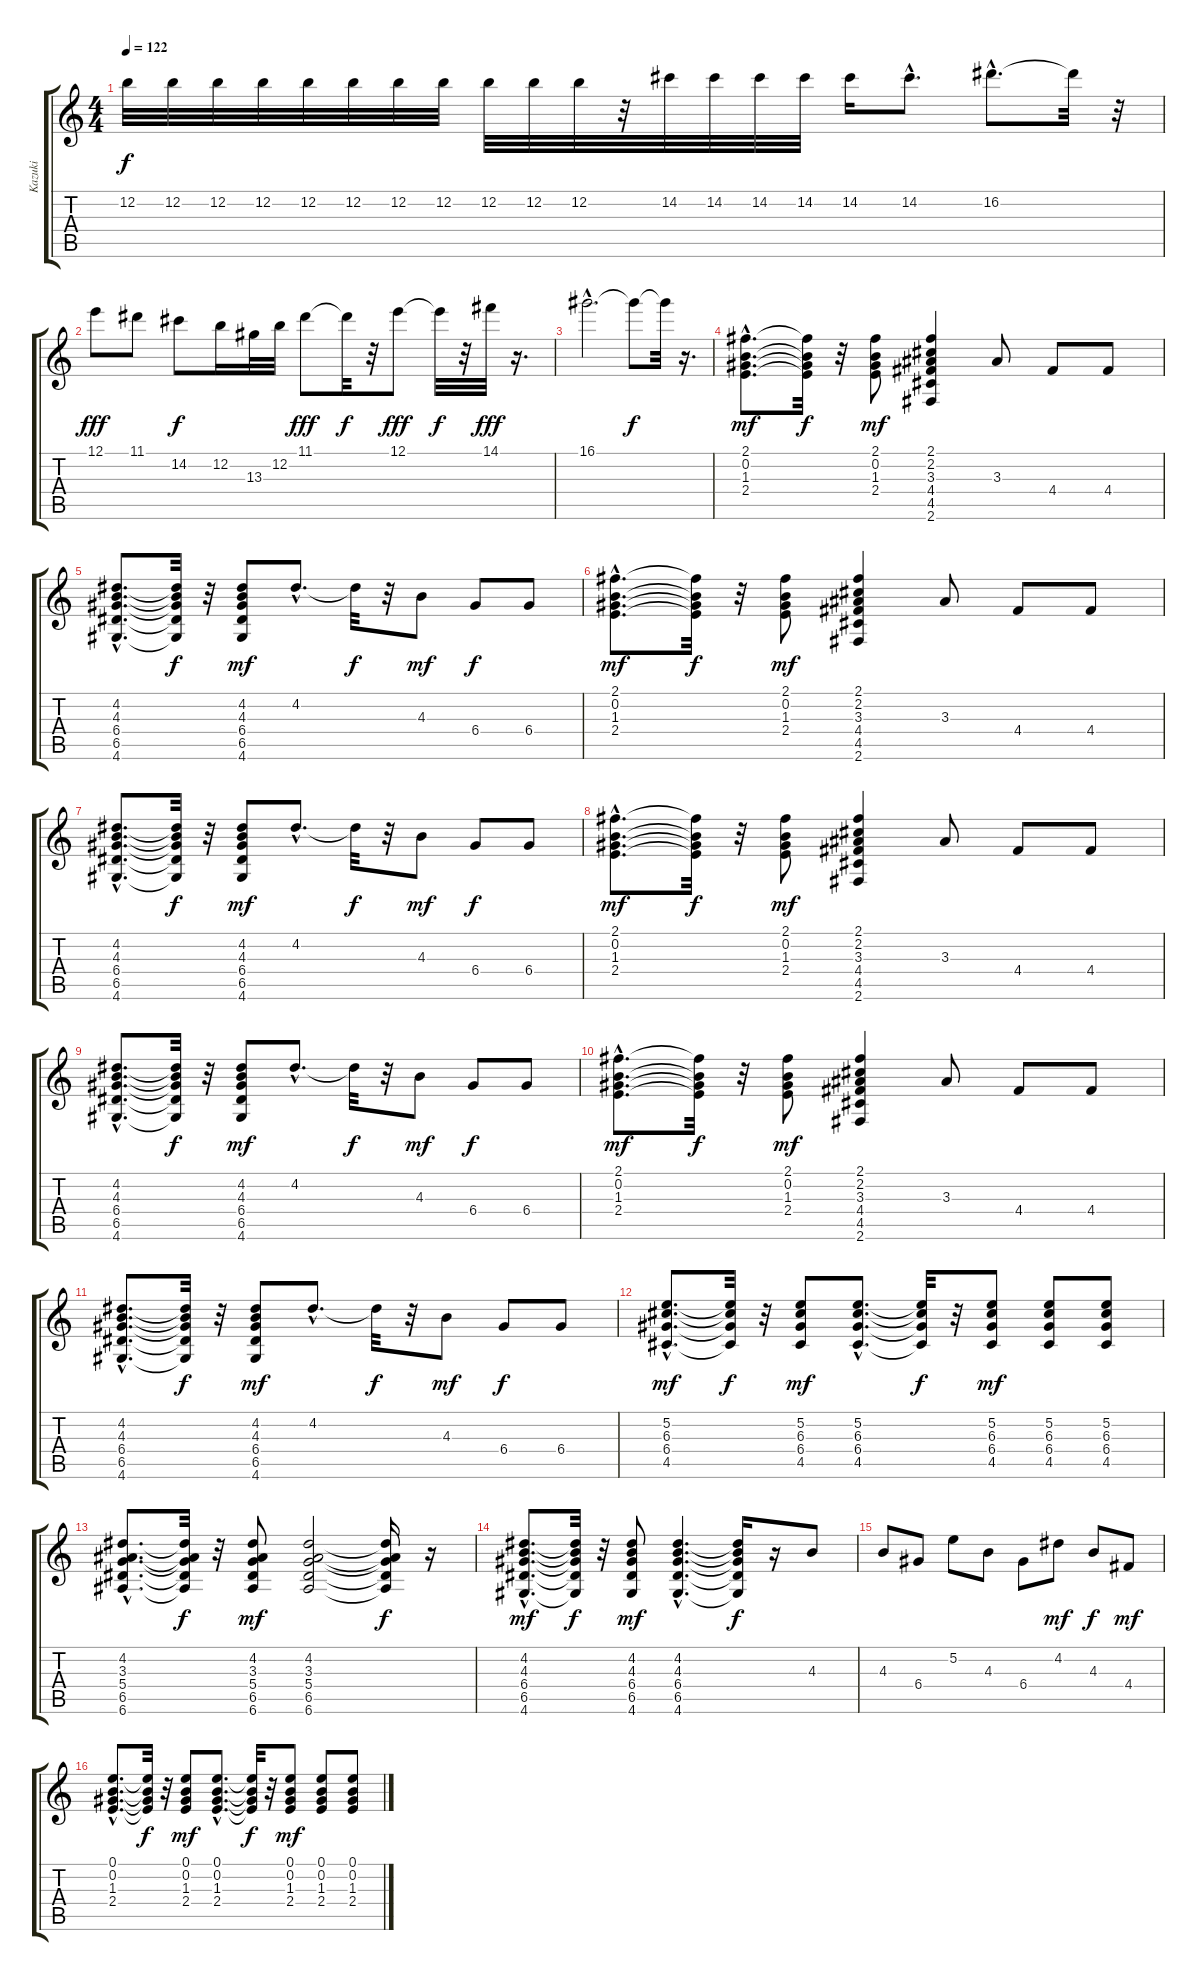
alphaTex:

\track ("Kazuki" "Kazuki") {instrument electricguitarclean}
\staff {score tabs}
\tuning (E4 B3 G3 D3 A2 E2) {hide}
\ts (4 4)
\tempo 122
\clef g2
\ks c
12.2.32{dy f} 12.2.32 12.2.32 12.2.32 12.2.32 12.2.32 12.2.32 12.2.32 12.2.32 12.2.32 12.2.32 r.32 14.2.32 14.2.32 14.2.32 14.2.32 14.2.16 14.2{hac}.8{d} 16.2{hac}.8{d} 16.2{t}.32 r.32 |
12.1.8{dy fff} 11.1.8 14.2.8{dy f} 12.2.16 13.3.32 12.2.32 11.1.8{dy fff} 11.1{t}.32{dy f} r.32 12.1.8{dy fff} 12.1{t}.32{dy f} r.32 14.1.32{dy fff} r.16{d} |
16.1{hac}.2{d} 16.1{t}.8{dy f} 16.1{t}.32 r.16{d} |
(2.1{hac} 0.2{hac} 1.3{hac} 2.4{hac}).8{d dy mf instrument electricguitarclean} (2.1{t} 0.2{t} 1.3{t} 2.4{t}).32{dy f} r.32 (2.1 0.2 1.3 2.4).8{dy mf} (2.1 2.2 3.3 4.4 4.5 2.6).4 3.3.8 4.4.8 4.4.8 |
(4.2{hac} 4.3{hac} 6.4{hac} 6.5{hac} 4.6{hac}).8{d} (4.2{t} 4.3{t} 6.4{t} 6.5{t} 4.6{t}).32{dy f} r.32 (4.2 4.3 6.4 6.5 4.6).8{dy mf} 4.2{hac}.8{d} 4.2{t}.32{dy f} r.32 4.3.8{dy mf} 6.4.8{dy f} 6.4.8 |
(2.1{hac} 0.2{hac} 1.3{hac} 2.4{hac}).8{d dy mf} (2.1{t} 0.2{t} 1.3{t} 2.4{t}).32{dy f} r.32 (2.1 0.2 1.3 2.4).8{dy mf} (2.1 2.2 3.3 4.4 4.5 2.6).4 3.3.8 4.4.8 4.4.8 |
(4.2{hac} 4.3{hac} 6.4{hac} 6.5{hac} 4.6{hac}).8{d} (4.2{t} 4.3{t} 6.4{t} 6.5{t} 4.6{t}).32{dy f} r.32 (4.2 4.3 6.4 6.5 4.6).8{dy mf} 4.2{hac}.8{d} 4.2{t}.32{dy f} r.32 4.3.8{dy mf} 6.4.8{dy f} 6.4.8 |
(2.1{hac} 0.2{hac} 1.3{hac} 2.4{hac}).8{d dy mf} (2.1{t} 0.2{t} 1.3{t} 2.4{t}).32{dy f} r.32 (2.1 0.2 1.3 2.4).8{dy mf} (2.1 2.2 3.3 4.4 4.5 2.6).4 3.3.8 4.4.8 4.4.8 |
(4.2{hac} 4.3{hac} 6.4{hac} 6.5{hac} 4.6{hac}).8{d} (4.2{t} 4.3{t} 6.4{t} 6.5{t} 4.6{t}).32{dy f} r.32 (4.2 4.3 6.4 6.5 4.6).8{dy mf} 4.2{hac}.8{d} 4.2{t}.32{dy f} r.32 4.3.8{dy mf} 6.4.8{dy f} 6.4.8 |
(2.1{hac} 0.2{hac} 1.3{hac} 2.4{hac}).8{d dy mf} (2.1{t} 0.2{t} 1.3{t} 2.4{t}).32{dy f} r.32 (2.1 0.2 1.3 2.4).8{dy mf} (2.1 2.2 3.3 4.4 4.5 2.6).4 3.3.8 4.4.8 4.4.8 |
(4.2{hac} 4.3{hac} 6.4{hac} 6.5{hac} 4.6{hac}).8{d} (4.2{t} 4.3{t} 6.4{t} 6.5{t} 4.6{t}).32{dy f} r.32 (4.2 4.3 6.4 6.5 4.6).8{dy mf} 4.2{hac}.8{d} 4.2{t}.32{dy f} r.32 4.3.8{dy mf} 6.4.8{dy f} 6.4.8 |
(5.2{hac} 6.3{hac} 6.4{hac} 4.5{hac}).8{d dy mf} (5.2{t} 6.3{t} 6.4{t} 4.5{t}).32{dy f} r.32 (5.2 6.3 6.4 4.5).8{dy mf} (5.2{hac} 6.3{hac} 6.4{hac} 4.5{hac}).8{d} (5.2{t} 6.3{t} 6.4{t} 4.5{t}).32{dy f} r.32 (5.2 6.3 6.4 4.5).8{dy mf} (5.2 6.3 6.4 4.5).8 (5.2 6.3 6.4 4.5).8 |
(4.2{hac} 3.3{hac} 5.4{hac} 6.5{hac} 6.6{hac}).8{d} (4.2{t} 3.3{t} 5.4{t} 6.5{t} 6.6{t}).32{dy f} r.32 (4.2 3.3 5.4 6.5 6.6).8{dy mf} (4.2 3.3 5.4 6.5 6.6).2 (4.2{t} 3.3{t} 5.4{t} 6.5{t} 6.6{t}).16{dy f} r.16 |
(4.2{hac} 4.3{hac} 6.4{hac} 6.5{hac} 4.6{hac}).8{d dy mf} (4.2{t} 4.3{t} 6.4{t} 6.5{t} 4.6{t}).32{dy f} r.32 (4.2 4.3 6.4 6.5 4.6).8{dy mf} (4.2{hac} 4.3{hac} 6.4{hac} 6.5{hac} 4.6{hac}).4{d} (4.2{t} 4.3{t} 6.4{t} 6.5{t} 4.6{t}).16{dy f} r.16 4.3.8 |
4.3.8 6.4.8 5.2.8 4.3.8 6.4.8 4.2.8{dy mf} 4.3.8{dy f} 4.4.8{dy mf} |
(0.1{hac} 0.2{hac} 1.3{hac} 2.4{hac}).8{d} (0.1{t} 0.2{t} 1.3{t} 2.4{t}).32{dy f} r.32 (0.1 0.2 1.3 2.4).8{dy mf} (0.1{hac} 0.2{hac} 1.3{hac} 2.4{hac}).8{d} (0.1{t} 0.2{t} 1.3{t} 2.4{t}).32{dy f} r.32 (0.1 0.2 1.3 2.4).8{dy mf} (0.1 0.2 1.3 2.4).8 (0.1 0.2 1.3 2.4).8
